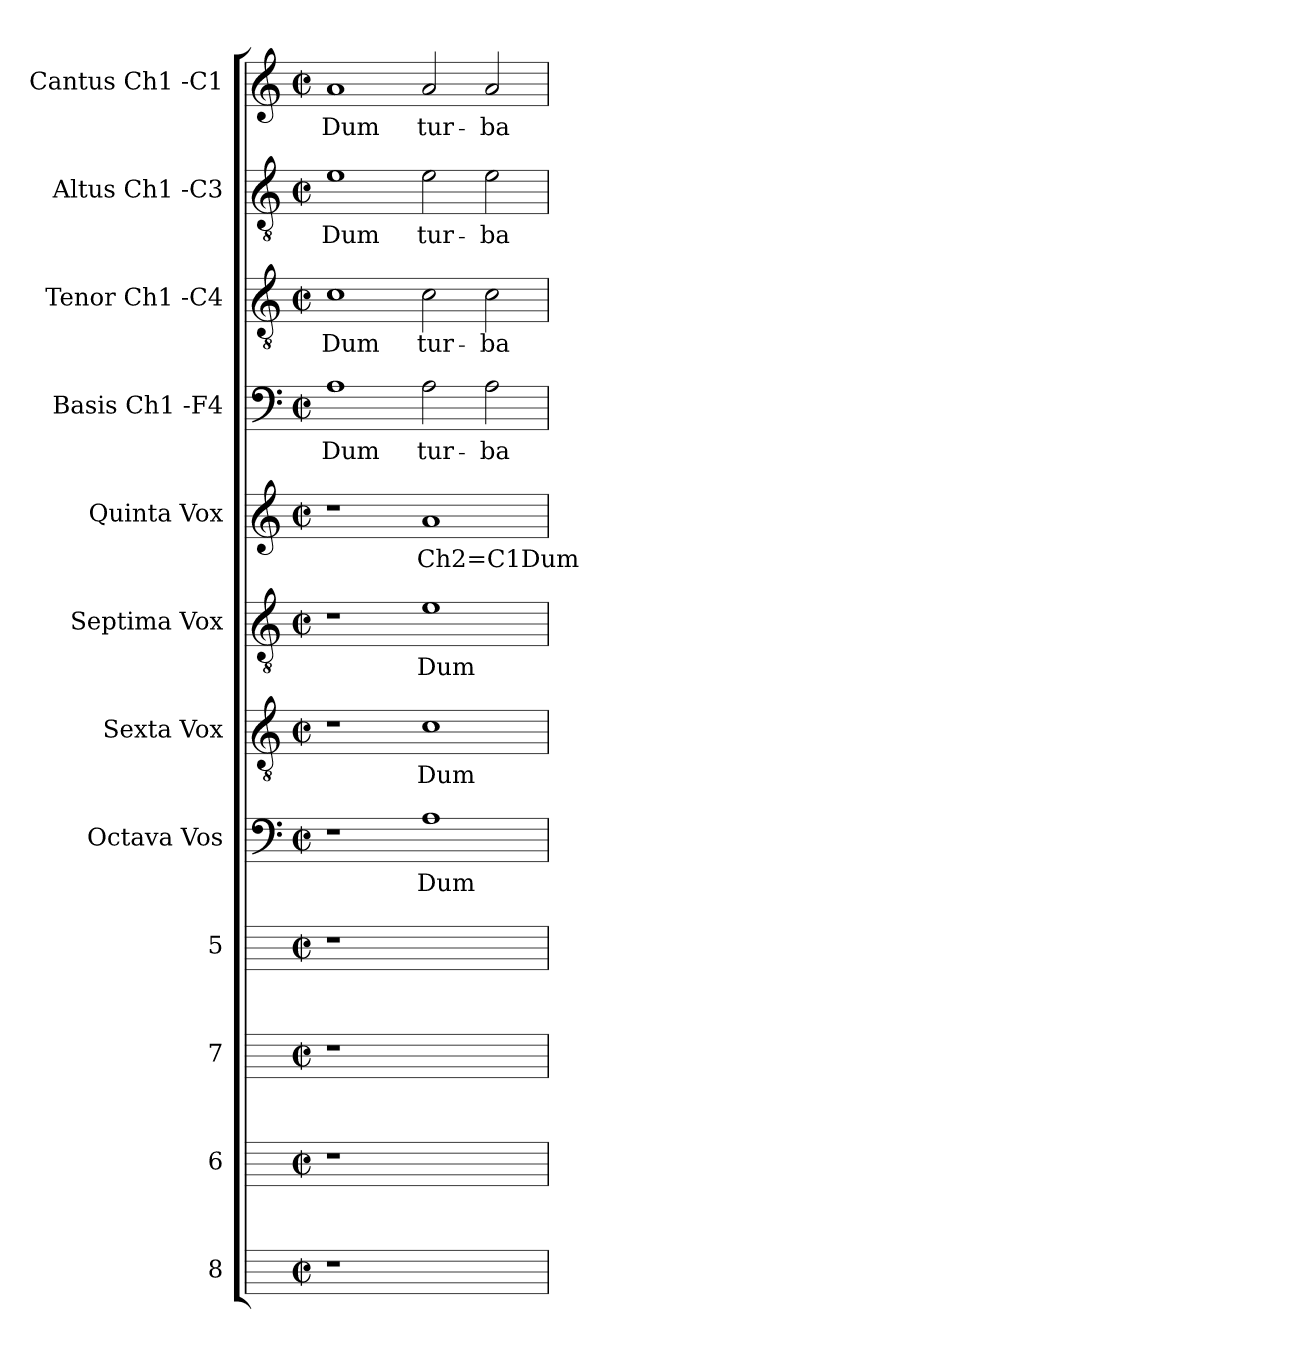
**kern	**kern	**kern	**kern	**kern	**text	**kern	**text	**kern	**text	**kern	**text	**kern	**text	**kern	**text	**kern	**text	**kern	**text
*part12	*part11	*part10	*part9	*part8	*part8	*part7	*part7	*part6	*part6	*part5	*part5	*part4	*part4	*part3	*part3	*part2	*part2	*part1	*part1
*staff12	*staff11	*staff10	*staff9	*staff8	*staff8	*staff7	*staff7	*staff6	*staff6	*staff5	*staff5	*staff4	*staff4	*staff3	*staff3	*staff2	*staff2	*staff1	*staff1
*I"8	*I"6	*I"7	*I"5	*I"Octava  Vos	*	*I"Sexta  Vox	*	*I"Septima  Vox	*	*I"Quinta  Vox	*	*I"Basis  Ch1 -F4	*	*I"Tenor  Ch1 -C4	*	*I"Altus  Ch1 -C3	*	*I"Cantus  Ch1 -C1	*
*	*	*	*	*	*	*	*	*	*	*	*	*I'B	*	*I'T	*	*I'A	*	*I'C	*
!!LO:PB:g=z
*stria5	*stria5	*stria5	*stria5	*stria5	*	*stria5	*	*stria5	*	*stria5	*	*stria5	*	*stria5	*	*stria5	*	*stria5	*
*	*	*	*	*clefF4	*	*clefGv2	*	*clefGv2	*	*clefG2	*	*clefF4	*	*clefGv2	*	*clefGv2	*	*clefG2	*
*k[]	*k[]	*k[]	*k[]	*k[]	*	*k[]	*	*k[]	*	*k[]	*	*k[]	*	*k[]	*	*k[]	*	*k[]	*
*C:	*C:	*C:	*C:	*C:	*	*C:	*	*C:	*	*C:	*	*C:	*	*C:	*	*C:	*	*C:	*
*M2/2	*M2/2	*M2/2	*M2/2	*M2/2	*	*M2/2	*	*M2/2	*	*M2/2	*	*M2/2	*	*M2/2	*	*M2/2	*	*M2/2	*
*met(c|)	*met(c|)	*met(c|)	*met(c|)	*met(c|)	*	*met(c|)	*	*met(c|)	*	*met(c|)	*	*met(c|)	*	*met(c|)	*	*met(c|)	*	*met(c|)	*
=1	=1	=1	=1	=1	=1	=1	=1	=1	=1	=1	=1	=1	=1	=1	=1	=1	=1	=1	=1
!	!	!	!	!	!	!	!	!	!	!	!	!	!LO:LY:b:cj	!	!LO:LY:b:cj	!	!LO:LY:b:cj	!	!LO:LY:b:cj
1r	1r	1r	1r	1r	.	1r	.	1r	.	1r	.	1A	Dum	1c	Dum	1e	Dum	1a	Dum
!	!	!	!	!	!LO:LY:b:cj	!	!LO:LY:b:cj	!	!LO:LY:b:cj	!	!LO:LY:b:rj	!	!LO:LY:b:cj	!	!LO:LY:b:cj	!	!LO:LY:b:cj	!	!LO:LY:b:cj
1ryy	1ryy	1ryy	1ryy	1A	Dum	1c	Dum	1e	Dum	1a	Ch2=C1Dum	2A\	tur-	2c\	tur-	2e\	tur-	2a/	tur-
!	!	!	!	!	!	!	!	!	!	!	!	!	!LO:LY:b:cj	!	!LO:LY:b:cj	!	!LO:LY:b:cj	!	!LO:LY:b:cj
.	.	.	.	.	.	.	.	.	.	.	.	2A\	-ba	2c\	-ba	2e\	-ba	2a/	-ba
=	=	=	=	=	=	=	=	=	=	=	=	=	=	=	=	=	=	=	=
*-	*-	*-	*-	*-	*-	*-	*-	*-	*-	*-	*-	*-	*-	*-	*-	*-	*-	*-	*-
